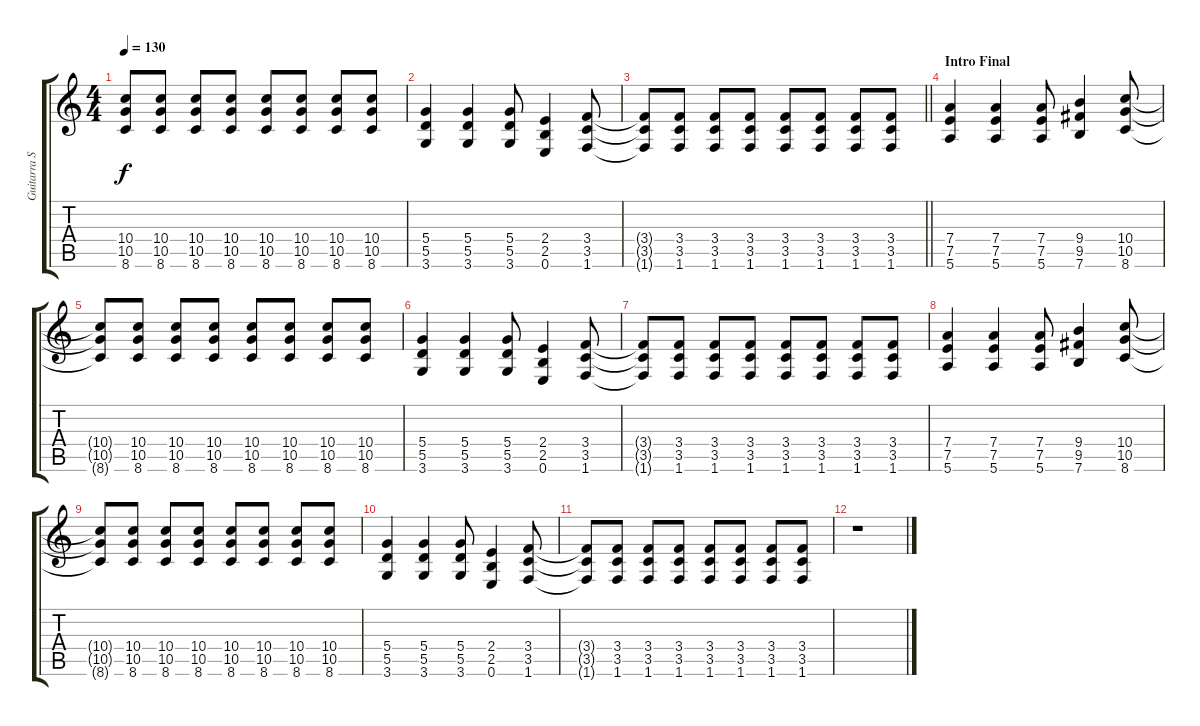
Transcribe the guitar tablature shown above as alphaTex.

\track ("Guitarra Secundaria" "Guitarra S") {instrument overdrivenguitar}
\staff {score tabs}
\tuning (E4 B3 G3 D3 A2 E2) {hide}
\ts (4 4)
\tempo 130
\clef g2
\ks c
(10.4{t} 10.5{t} 8.6{t}).8{dy f} (10.4 10.5 8.6).8 (10.4 10.5 8.6).8 (10.4 10.5 8.6).8 (10.4 10.5 8.6).8 (10.4 10.5 8.6).8 (10.4 10.5 8.6).8 (10.4 10.5 8.6).8 |
(5.4 5.5 3.6).4 (5.4 5.5 3.6).4 (5.4 5.5 3.6).8 (2.4 2.5 0.6).4 (3.4 3.5 1.6).8 |
\barLineRight lightlight
(3.4{t} 3.5{t} 1.6{t}).8 (3.4 3.5 1.6).8 (3.4 3.5 1.6).8 (3.4 3.5 1.6).8 (3.4 3.5 1.6).8 (3.4 3.5 1.6).8 (3.4 3.5 1.6).8 (3.4 3.5 1.6).8 |
\section ("" "Intro Final")
(7.4 7.5 5.6).4 (7.4 7.5 5.6).4 (7.4 7.5 5.6).8 (9.4 9.5 7.6).4 (10.4 10.5 8.6).8 |
(10.4{t} 10.5{t} 8.6{t}).8 (10.4 10.5 8.6).8 (10.4 10.5 8.6).8 (10.4 10.5 8.6).8 (10.4 10.5 8.6).8 (10.4 10.5 8.6).8 (10.4 10.5 8.6).8 (10.4 10.5 8.6).8 |
(5.4 5.5 3.6).4 (5.4 5.5 3.6).4 (5.4 5.5 3.6).8 (2.4 2.5 0.6).4 (3.4 3.5 1.6).8 |
(3.4{t} 3.5{t} 1.6{t}).8 (3.4 3.5 1.6).8 (3.4 3.5 1.6).8 (3.4 3.5 1.6).8 (3.4 3.5 1.6).8 (3.4 3.5 1.6).8 (3.4 3.5 1.6).8 (3.4 3.5 1.6).8 |
(7.4 7.5 5.6).4 (7.4 7.5 5.6).4 (7.4 7.5 5.6).8 (9.4 9.5 7.6).4 (10.4 10.5 8.6).8 |
(10.4{t} 10.5{t} 8.6{t}).8 (10.4 10.5 8.6).8 (10.4 10.5 8.6).8 (10.4 10.5 8.6).8 (10.4 10.5 8.6).8 (10.4 10.5 8.6).8 (10.4 10.5 8.6).8 (10.4 10.5 8.6).8 |
(5.4 5.5 3.6).4 (5.4 5.5 3.6).4 (5.4 5.5 3.6).8 (2.4 2.5 0.6).4 (3.4 3.5 1.6).8 |
(3.4{t} 3.5{t} 1.6{t}).8 (3.4 3.5 1.6).8 (3.4 3.5 1.6).8 (3.4 3.5 1.6).8 (3.4 3.5 1.6).8 (3.4 3.5 1.6).8 (3.4 3.5 1.6).8 (3.4 3.5 1.6).8 |
r.1
